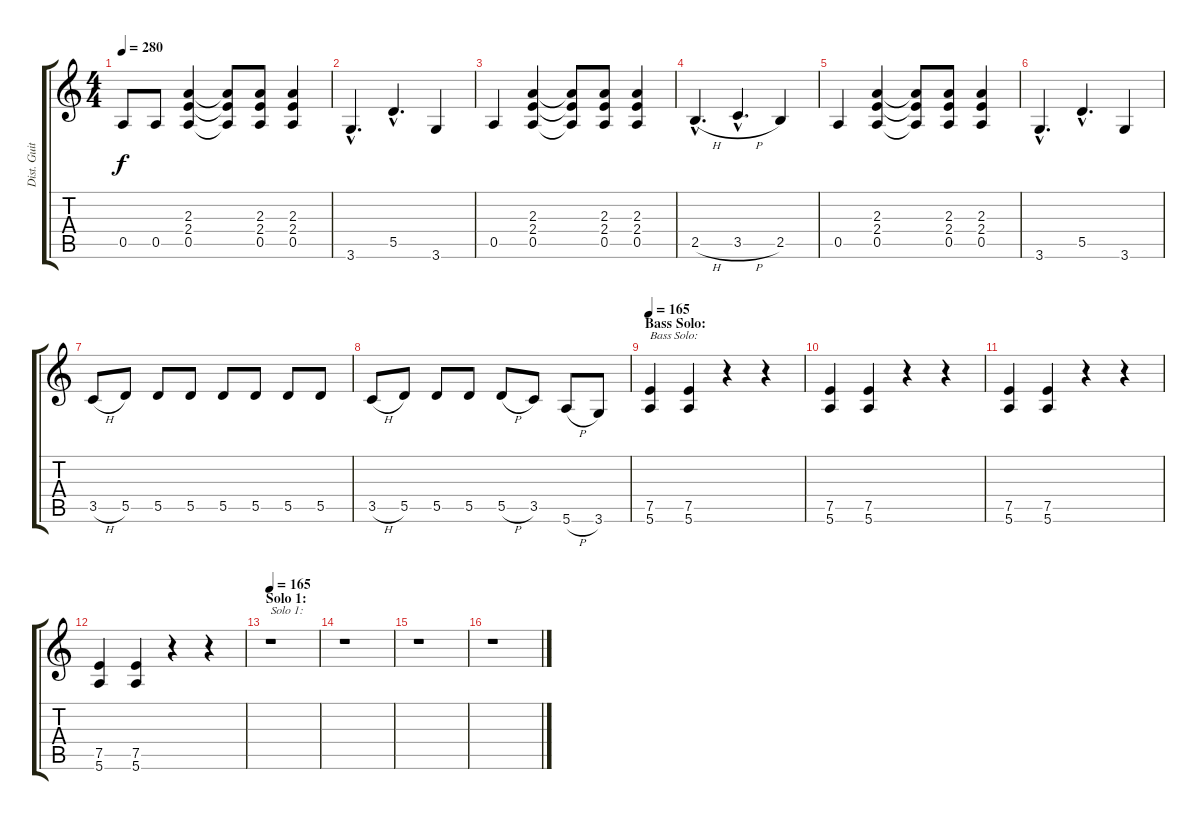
\track ("Dist. Guitar 1" "Dist. Guit") {instrument overdrivenguitar}
\staff {score tabs}
\tuning (E4 B3 G3 D3 A2 E2) {hide}
\ts (4 4)
\tempo 280
\clef g2
\ks c
0.5.8{dy f} 0.5.8 (2.3 2.4 0.5).4 (2.3{t} 2.4{t} 0.5{t}).8 (2.3 2.4 0.5).8 (2.3 2.4 0.5).4 |
3.6{hac}.4{d} 5.5{hac}.4{d} 3.6.4 |
0.5.4 (2.3 2.4 0.5).4 (2.3{t} 2.4{t} 0.5{t}).8 (2.3 2.4 0.5).8 (2.3 2.4 0.5).4 |
2.5{h hac}.4{d} 3.5{h hac}.4{d} 2.5.4 |
0.5.4 (2.3 2.4 0.5).4 (2.3{t} 2.4{t} 0.5{t}).8 (2.3 2.4 0.5).8 (2.3 2.4 0.5).4 |
3.6{hac}.4{d} 5.5{hac}.4{d} 3.6.4 |
3.5{h}.8 5.5.8 5.5.8 5.5.8 5.5.8 5.5.8 5.5.8 5.5.8 |
3.5{h}.8 5.5.8 5.5.8 5.5.8 5.5{h}.8 3.5.8 5.6{h}.8 3.6.8 |
\section ("" "Bass Solo:")
\tempo 165
(7.5 5.6).4{txt "Bass Solo:"} (7.5 5.6).4 r.4 r.4 |
(7.5 5.6).4 (7.5 5.6).4 r.4 r.4 |
(7.5 5.6).4 (7.5 5.6).4 r.4 r.4 |
(7.5 5.6).4 (7.5 5.6).4 r.4 r.4 |
\section ("" "Solo 1:")
\tempo 165
r.1{txt "Solo 1:"} |
r.1 |
r.1 |
r.1
